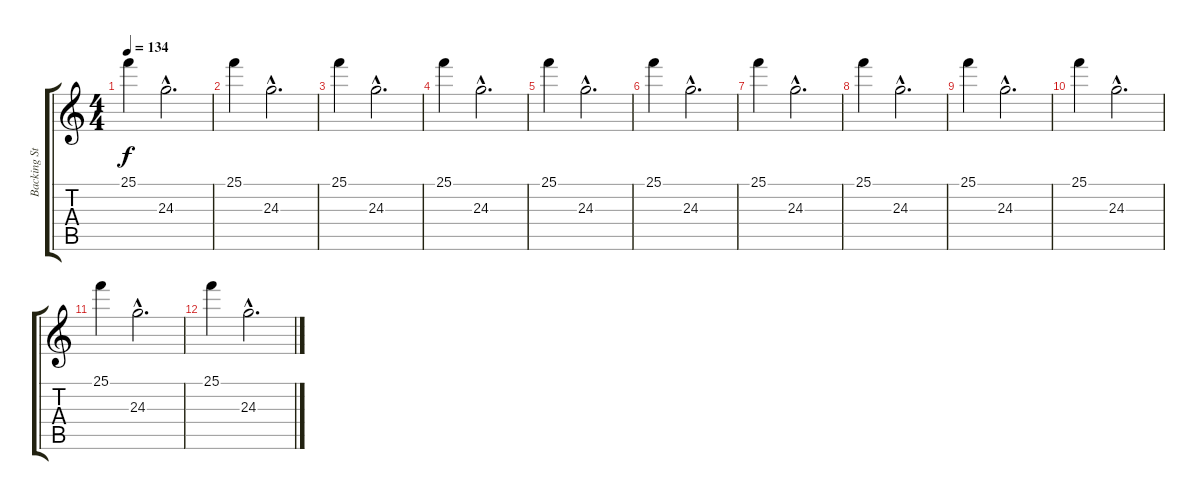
\track ("Backing Strings" "Backing St") {instrument stringensemble1}
\staff {score tabs}
\tuning (E4 B3 G3 D3 A2 E2) {hide}
\ts (4 4)
\tempo 134
\clef g2
\ks c
25.1.4{dy f} 24.3{hac}.2{d} |
25.1.4 24.3{hac}.2{d} |
25.1.4 24.3{hac}.2{d} |
25.1.4 24.3{hac}.2{d} |
25.1.4 24.3{hac}.2{d} |
25.1.4 24.3{hac}.2{d} |
25.1.4 24.3{hac}.2{d} |
25.1.4 24.3{hac}.2{d} |
25.1.4 24.3{hac}.2{d} |
25.1.4 24.3{hac}.2{d} |
25.1.4 24.3{hac}.2{d} |
25.1.4 24.3{hac}.2{d}
